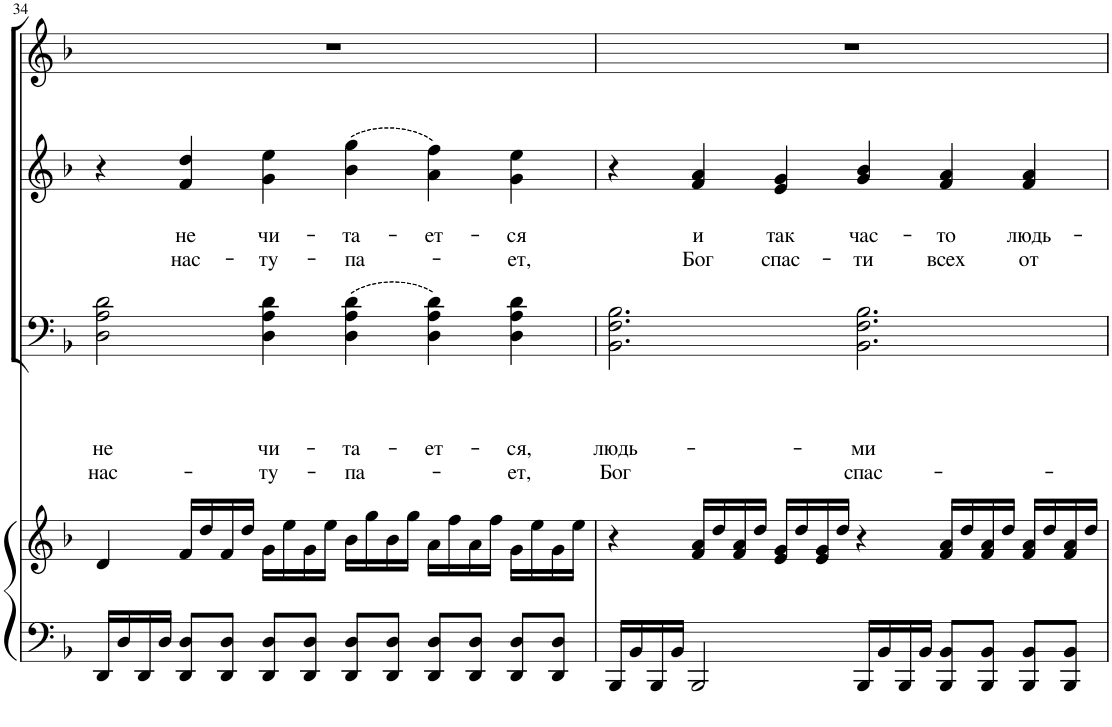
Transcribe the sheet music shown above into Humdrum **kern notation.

**kern	**kern	**kern	**text	**text	**text	**text	**text	**kern	**text	**text	**text	**kern
*part4	*part4	*part3	*part3	*part3	*part3	*part3	*part3	*part2	*part2	*part2	*part2	*part1
*staff5	*staff4	*staff3	*staff3	*staff3	*staff3	*staff3	*staff3	*staff2	*staff2	*staff2	*staff2	*staff1
*	*	*	*	*	*	*	*	*	*	*	*	*I"Soprano
!!LO:PB:g=z
*clefF4	*clefG2	*clefF4	*	*	*	*	*	*clefG2	*	*	*	*clefG2
*k[b-]	*k[b-]	*k[b-]	*	*	*	*	*	*k[b-]	*	*	*	*k[b-]
*M6/4	*M6/4	*M6/4	*	*	*	*	*	*M6/4	*	*	*	*M6/4
=34	=34	=34	=34	=34	=34	=34	=34	=34	=34	=34	=34	=34
!	!	!	!	!	!	!LO:LY:b	!LO:LY:b	!	!	!	!	!
16DD/LL	4d/	2D\ 2A\ 2d\	.	.	.	не	нас-	4r	.	.	.	1.r
16D/	.	.	.	.	.	.	.	.	.	.	.	.
16DD/	.	.	.	.	.	.	.	.	.	.	.	.
16D/JJ	.	.	.	.	.	.	.	.	.	.	.	.
!	!	!	!	!	!	!	!	!	!	!LO:LY:b	!LO:LY:b	!
8DD/ 8D/L	16f/LL	.	.	.	.	.	.	4f/ 4dd/	.	не	нас-	.
.	16dd/	.	.	.	.	.	.	.	.	.	.	.
8DD/ 8D/J	16f/	.	.	.	.	.	.	.	.	.	.	.
.	16dd/JJ	.	.	.	.	.	.	.	.	.	.	.
!	!	!	!	!	!	!LO:LY:b	!LO:LY:b	!	!	!LO:LY:b	!LO:LY:b	!
8DD/ 8D/L	16g\LL	4D\ 4A\ 4d\	.	.	.	чи-	-ту-	4g\ 4ee\	.	чи-	-ту-	.
.	16ee\	.	.	.	.	.	.	.	.	.	.	.
8DD/ 8D/J	16g\	.	.	.	.	.	.	.	.	.	.	.
.	16ee\JJ	.	.	.	.	.	.	.	.	.	.	.
!	!	!	!	!	!	!LO:LY:b	!LO:LY:b	!	!	!LO:LY:b	!LO:LY:b	!
8DD/ 8D/L	16b-\LL	((4D\ 4A\ 4d\	.	.	.	-та-	-па-	((4b-\ 4gg\	.	-та-	-па-	.
.	16gg\	.	.	.	.	.	.	.	.	.	.	.
8DD/ 8D/J	16b-\	.	.	.	.	.	.	.	.	.	.	.
.	16gg\JJ	.	.	.	.	.	.	.	.	.	.	.
!	!	!	!	!	!	!LO:LY:b	!	!	!	!LO:LY:b	!	!
8DD/ 8D/L	16a\LL	4D\ 4A\ 4d\))	.	.	.	-ет-	.	4a\ 4ff\))	.	-ет-	.	.
.	16ff\	.	.	.	.	.	.	.	.	.	.	.
8DD/ 8D/J	16a\	.	.	.	.	.	.	.	.	.	.	.
.	16ff\JJ	.	.	.	.	.	.	.	.	.	.	.
!	!	!	!	!	!	!LO:LY:b	!LO:LY:b	!	!	!LO:LY:b	!LO:LY:b	!
8DD/ 8D/L	16g\LL	4D\ 4A\ 4d\	.	.	.	-ся,	-ет,	4g\ 4ee\	.	-ся	-ет,	.
.	16ee\	.	.	.	.	.	.	.	.	.	.	.
8DD/ 8D/J	16g\	.	.	.	.	.	.	.	.	.	.	.
.	16ee\JJ	.	.	.	.	.	.	.	.	.	.	.
=35	=35	=35	=35	=35	=35	=35	=35	=35	=35	=35	=35	=35
!	!	!	!	!	!	!LO:LY:b	!LO:LY:b	!	!	!	!	!
16BBB-/LL	4r	2.BB-\ 2.F\ 2.B-\	.	.	.	людь-	Бог	4r	.	.	.	1.r
16BB-/	.	.	.	.	.	.	.	.	.	.	.	.
16BBB-/	.	.	.	.	.	.	.	.	.	.	.	.
16BB-/JJ	.	.	.	.	.	.	.	.	.	.	.	.
!	!	!	!	!	!	!	!	!	!	!LO:LY:b	!LO:LY:b	!
2BBB-/	16f/ 16a/LL	.	.	.	.	.	.	4f/ 4a/	.	и	Бог	.
.	16dd/	.	.	.	.	.	.	.	.	.	.	.
.	16f/ 16a/	.	.	.	.	.	.	.	.	.	.	.
.	16dd/JJ	.	.	.	.	.	.	.	.	.	.	.
!	!	!	!	!	!	!	!	!	!	!LO:LY:b	!LO:LY:b	!
.	16e/ 16g/LL	.	.	.	.	.	.	4e/ 4g/	.	так	спас-	.
.	16dd/	.	.	.	.	.	.	.	.	.	.	.
.	16e/ 16g/	.	.	.	.	.	.	.	.	.	.	.
.	16dd/JJ	.	.	.	.	.	.	.	.	.	.	.
!	!	!	!	!	!	!LO:LY:b	!LO:LY:b	!	!	!LO:LY:b	!LO:LY:b	!
16BBB-/LL	4r	2.BB-\ 2.F\ 2.B-\	.	.	.	-ми	спас-	4g/ 4b-/	.	час-	-ти	.
16BB-/	.	.	.	.	.	.	.	.	.	.	.	.
16BBB-/	.	.	.	.	.	.	.	.	.	.	.	.
16BB-/JJ	.	.	.	.	.	.	.	.	.	.	.	.
!	!	!	!	!	!	!	!	!	!	!LO:LY:b	!LO:LY:b	!
8BBB-/ 8BB-/L	16f/ 16a/LL	.	.	.	.	.	.	4f/ 4a/	.	-то	всех	.
.	16dd/	.	.	.	.	.	.	.	.	.	.	.
8BBB-/ 8BB-/J	16f/ 16a/	.	.	.	.	.	.	.	.	.	.	.
.	16dd/JJ	.	.	.	.	.	.	.	.	.	.	.
!	!	!	!	!	!	!	!	!	!	!LO:LY:b	!LO:LY:b	!
8BBB-/ 8BB-/L	16f/ 16a/LL	.	.	.	.	.	.	4f/ 4a/	.	людь-	от	.
.	16dd/	.	.	.	.	.	.	.	.	.	.	.
8BBB-/ 8BB-/J	16f/ 16a/	.	.	.	.	.	.	.	.	.	.	.
.	16dd/JJ	.	.	.	.	.	.	.	.	.	.	.
=	=	=	=	=	=	=	=	=	=	=	=	=
*-	*-	*-	*-	*-	*-	*-	*-	*-	*-	*-	*-	*-
